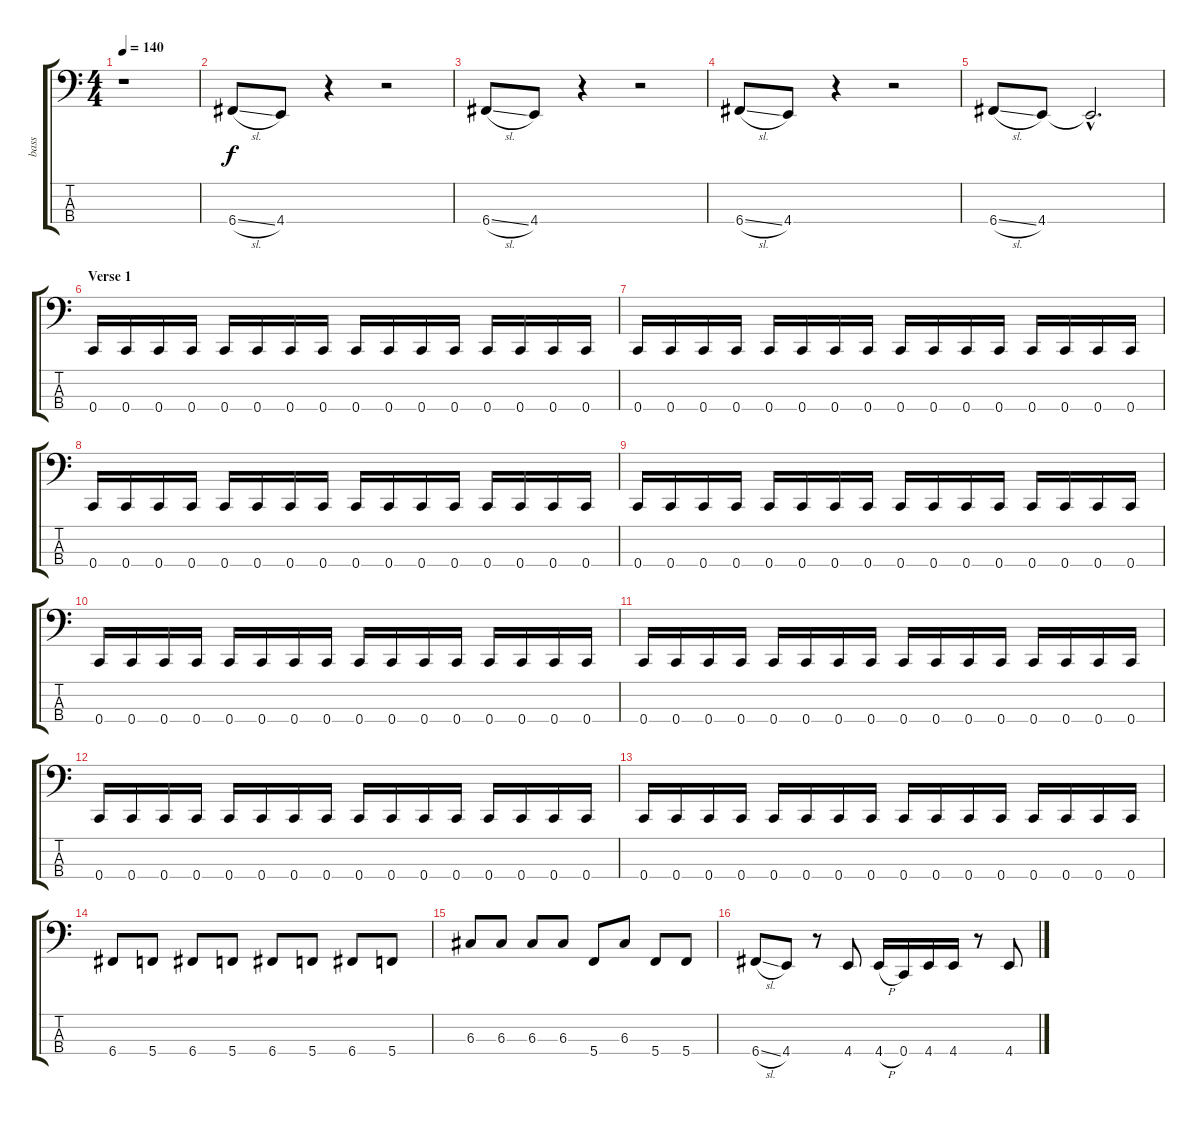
\track ("bass" "bass") {instrument electricbassfinger}
\staff {score tabs}
\tuning (F2 C2 G1 C1) {hide}
\ts (4 4)
\tempo 140
\clef f4
\ks c
r.1{dy f instrument electricbassfinger} |
6.4{sl}.8 4.4.8 r.4 r.2 |
6.4{sl}.8 4.4.8 r.4 r.2 |
6.4{sl}.8 4.4.8 r.4 r.2 |
6.4{sl}.8 4.4.8 4.4{hac t}.2{d} |
\section ("" "Verse 1")
0.4.16 0.4.16 0.4.16 0.4.16 0.4.16 0.4.16 0.4.16 0.4.16 0.4.16 0.4.16 0.4.16 0.4.16 0.4.16 0.4.16 0.4.16 0.4.16 |
0.4.16 0.4.16 0.4.16 0.4.16 0.4.16 0.4.16 0.4.16 0.4.16 0.4.16 0.4.16 0.4.16 0.4.16 0.4.16 0.4.16 0.4.16 0.4.16 |
0.4.16 0.4.16 0.4.16 0.4.16 0.4.16 0.4.16 0.4.16 0.4.16 0.4.16 0.4.16 0.4.16 0.4.16 0.4.16 0.4.16 0.4.16 0.4.16 |
0.4.16 0.4.16 0.4.16 0.4.16 0.4.16 0.4.16 0.4.16 0.4.16 0.4.16 0.4.16 0.4.16 0.4.16 0.4.16 0.4.16 0.4.16 0.4.16 |
0.4.16 0.4.16 0.4.16 0.4.16 0.4.16 0.4.16 0.4.16 0.4.16 0.4.16 0.4.16 0.4.16 0.4.16 0.4.16 0.4.16 0.4.16 0.4.16 |
0.4.16 0.4.16 0.4.16 0.4.16 0.4.16 0.4.16 0.4.16 0.4.16 0.4.16 0.4.16 0.4.16 0.4.16 0.4.16 0.4.16 0.4.16 0.4.16 |
0.4.16 0.4.16 0.4.16 0.4.16 0.4.16 0.4.16 0.4.16 0.4.16 0.4.16 0.4.16 0.4.16 0.4.16 0.4.16 0.4.16 0.4.16 0.4.16 |
0.4.16 0.4.16 0.4.16 0.4.16 0.4.16 0.4.16 0.4.16 0.4.16 0.4.16 0.4.16 0.4.16 0.4.16 0.4.16 0.4.16 0.4.16 0.4.16 |
6.4.8 5.4.8 6.4.8 5.4.8 6.4.8 5.4.8 6.4.8 5.4.8 |
6.3.8 6.3.8 6.3.8 6.3.8 5.4.8 6.3.8 5.4.8 5.4.8 |
6.4{sl}.8 4.4.8 r.8 4.4.8 4.4{h}.16 0.4.16 4.4.16 4.4.16 r.8 4.4.8
